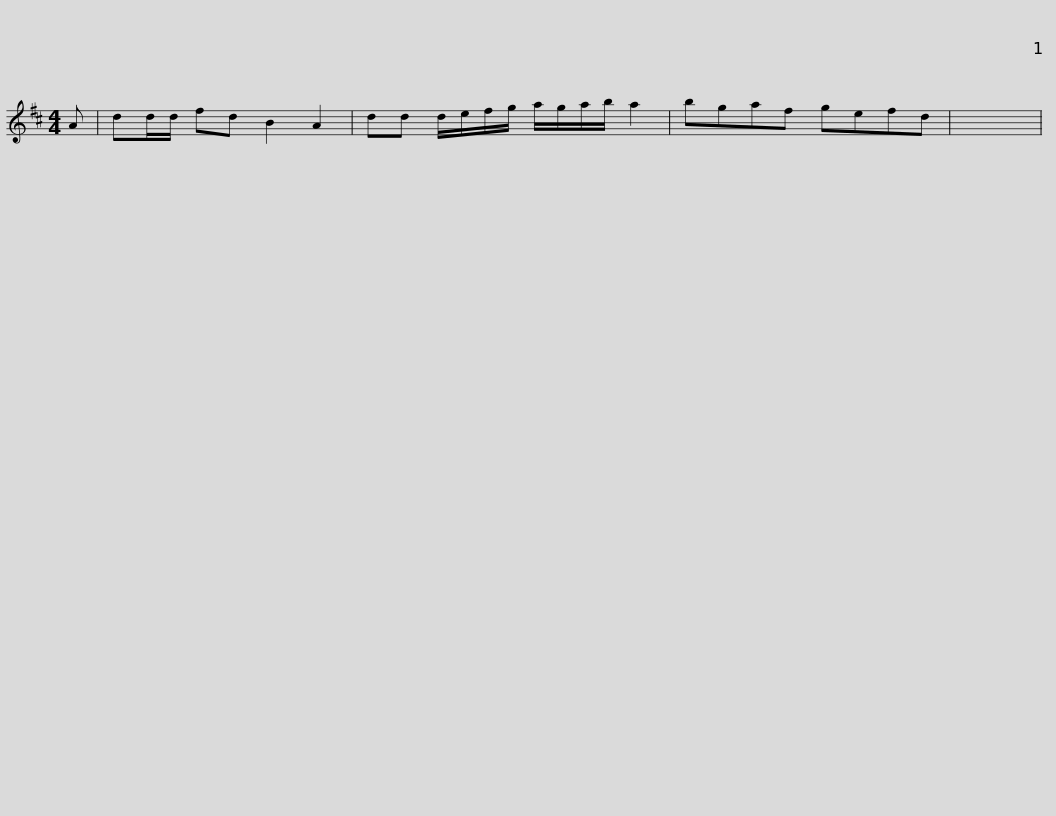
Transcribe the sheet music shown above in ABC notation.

X:1
L:1/8
M:4/4
I:linebreak $
K:D
V:1 treble
V:1
 A | dd/d/ fd B2 A2 | dd d/e/f/g/ a/g/a/b/ a2 | bgaf gefd | x8 | %5
